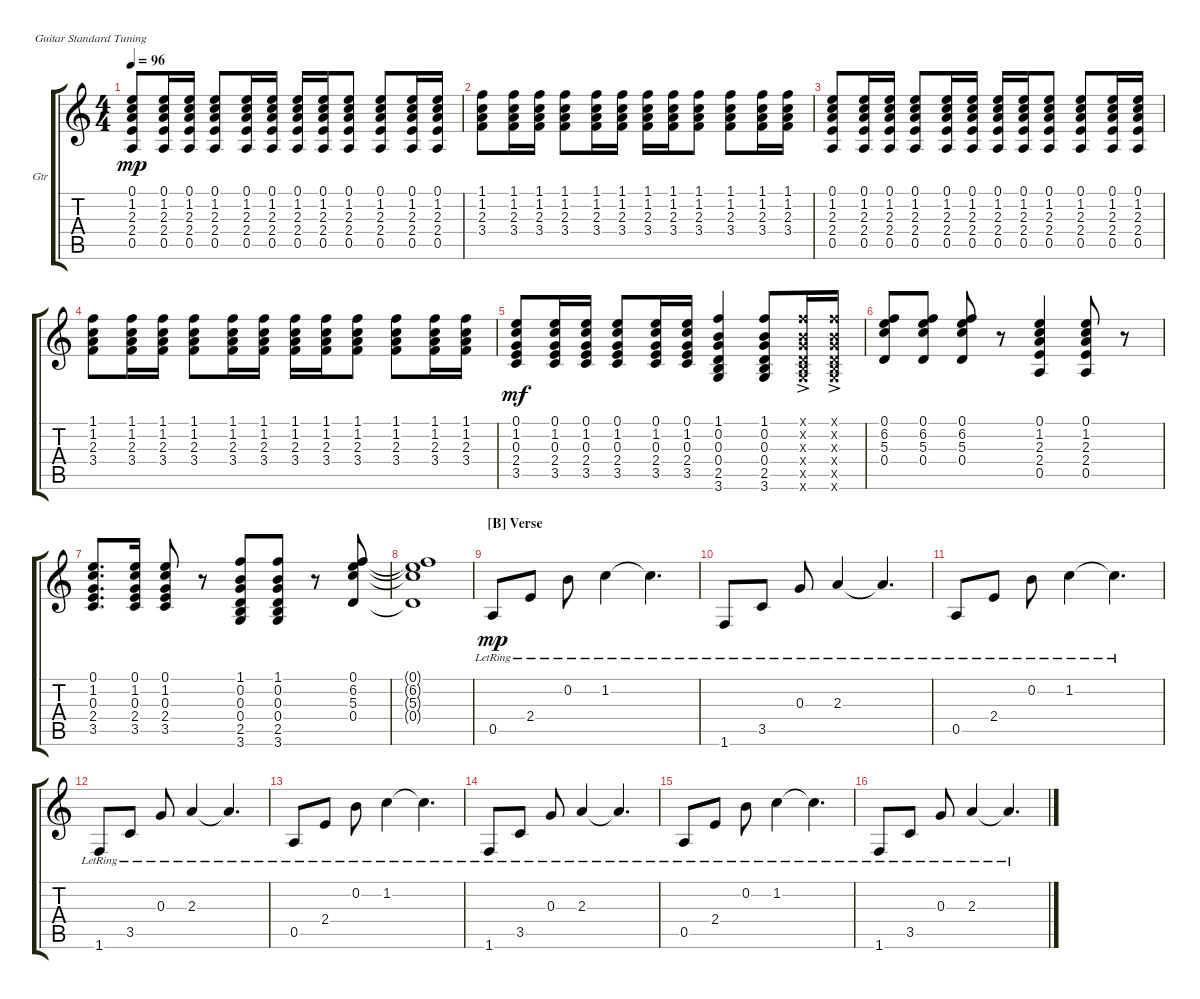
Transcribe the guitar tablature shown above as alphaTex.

\defaultSystemsLayout 4
\bracketExtendMode groupsimilarinstruments
\firstSystemTrackNameOrientation horizontal
\otherSystemsTrackNameOrientation horizontal
\track ("Guitar (Clean)" "Gtr") {instrument acousticguitarsteel}
\staff {score tabs}
\tuning (E4 B3 G3 D3 A2 E2)
\ts (4 4)
\tempo 96
\clef g2
\scale
0.333333
\ks c
(0.5 2.4 2.3 1.2 0.1).8{dy mp} (0.5 2.4 2.3 1.2 0.1).16 (0.5 2.4 2.3 1.2 0.1).16 (0.5 2.4 2.3 1.2 0.1).8 (0.5 2.4 2.3 1.2 0.1).16 (0.1 1.2 2.3 2.4 0.5).16 (0.5 2.4 2.3 1.2 0.1).16 (0.5 2.4 2.3 1.2 0.1).16 (0.5 2.4 2.3 1.2 0.1).8 (0.5 2.4 2.3 1.2 0.1).8 (0.5 2.3 2.4 1.2 0.1).16 (0.5 2.4 2.3 1.2 0.1).16 |
\scale
0.333333 (3.4 2.3 1.2 1.1).8 (3.4 2.3 1.2 1.1).16 (3.4 2.3 1.2 1.1).16 (3.4 2.3 1.2 1.1).8 (3.4 2.3 1.2 1.1).16 (1.2 2.3 3.4 1.1).16 (3.4 2.3 1.2 1.1).16 (3.4 2.3 1.2 1.1).16 (3.4 2.3 1.2 1.1).8 (3.4 2.3 1.2 1.1).8 (2.3 3.4 1.2 1.1).16 (3.4 2.3 1.2 1.1).16 |
\scale
0.333333 (0.5 2.4 2.3 1.2 0.1).8 (0.5 2.4 2.3 1.2 0.1).16 (0.5 2.4 2.3 1.2 0.1).16 (0.5 2.4 2.3 1.2 0.1).8 (0.5 2.4 2.3 1.2 0.1).16 (0.1 1.2 2.3 2.4 0.5).16 (0.5 2.4 2.3 1.2 0.1).16 (0.5 2.4 2.3 1.2 0.1).16 (0.5 2.4 2.3 1.2 0.1).8 (0.5 2.4 2.3 1.2 0.1).8 (0.5 2.3 2.4 1.2 0.1).16 (0.5 2.4 2.3 1.2 0.1).16 |
\scale
0.333333 (3.4 2.3 1.2 1.1).8 (3.4 2.3 1.2 1.1).16 (3.4 2.3 1.2 1.1).16 (3.4 2.3 1.2 1.1).8 (3.4 2.3 1.2 1.1).16 (1.2 2.3 3.4 1.1).16 (3.4 2.3 1.2 1.1).16 (3.4 2.3 1.2 1.1).16 (3.4 2.3 1.2 1.1).8 (3.4 2.3 1.2 1.1).8 (2.3 3.4 1.2 1.1).16 (3.4 2.3 1.2 1.1).16 |
\scale
0.333333 (0.1 1.2 0.3 2.4 3.5).8{dy mf} (0.1 1.2 0.3 2.4 3.5).16 (3.5 2.4 0.3 1.2 0.1).16 (3.5 2.4 0.3 1.2 0.1).8 (0.1 1.2 0.3 2.4 3.5).16 (3.5 2.4 0.3 1.2 0.1).16 (0.2 0.3 0.4 2.5 1.1 3.6).4 (0.2 0.3 0.4 2.5 1.1 3.6).8 (3.6{ac x} 2.5{ac x} 0.4{ac x} 0.3{ac x} 0.2{ac x} 1.1{ac x}).16 (1.1{ac x} 0.2{ac x} 0.3{ac x} 0.4{ac x} 2.5{ac x} 3.6{ac x}).16 |
\scale
0.333333 (0.4 5.3 6.2 0.1).8 (0.4 5.3 6.2 0.1).8 (0.1 6.2 5.3 0.4).8 r.8 (0.5 2.4 2.3 1.2 0.1).4 (0.1 1.2 2.3 2.4 0.5).8 r.8 |
\scale
0.333333 (0.1 1.2 2.4 3.5 0.3).8{d} (0.1 1.2 0.3 2.4 3.5).16 (3.5 2.4 0.3 1.2 0.1).8 r.8 (0.2 0.3 0.4 2.5 1.1 3.6).8 (0.2 0.3 0.4 2.5 1.1 3.6).8 r.8 (0.4 5.3 6.2 0.1).8 |
\scale
0.333333 (0.4{t} 5.3{t} 6.2{t} 0.1{t}).1 |
\section ("B" "Verse")
\scale
0.333333 0.5{lr}.8{dy mp} 2.4{lr}.8 0.2{lr}.8 1.2{lr}.4 1.2{lr t}.4{d} |
\scale
0.333333 1.6{lr}.8 3.5{lr}.8 0.3{lr}.8 2.3{lr}.4 2.3{lr t}.4{d} |
\scale
0.333333 0.5{lr}.8 2.4{lr}.8 0.2{lr}.8 1.2{lr}.4 1.2{lr t}.4{d} |
\scale
0.333333 1.6{lr}.8 3.5{lr}.8 0.3{lr}.8 2.3{lr}.4 2.3{lr t}.4{d} |
\scale
0.333333 0.5{lr}.8 2.4{lr}.8 0.2{lr}.8 1.2{lr}.4 1.2{lr t}.4{d} |
\scale
0.333333 1.6{lr}.8 3.5{lr}.8 0.3{lr}.8 2.3{lr}.4 2.3{lr t}.4{d} |
\scale
0.333333 0.5{lr}.8 2.4{lr}.8 0.2{lr}.8 1.2{lr}.4 1.2{lr t}.4{d} |
\scale
0.333333 1.6{lr}.8 3.5{lr}.8 0.3{lr}.8 2.3{lr}.4 2.3{lr t}.4{d}
